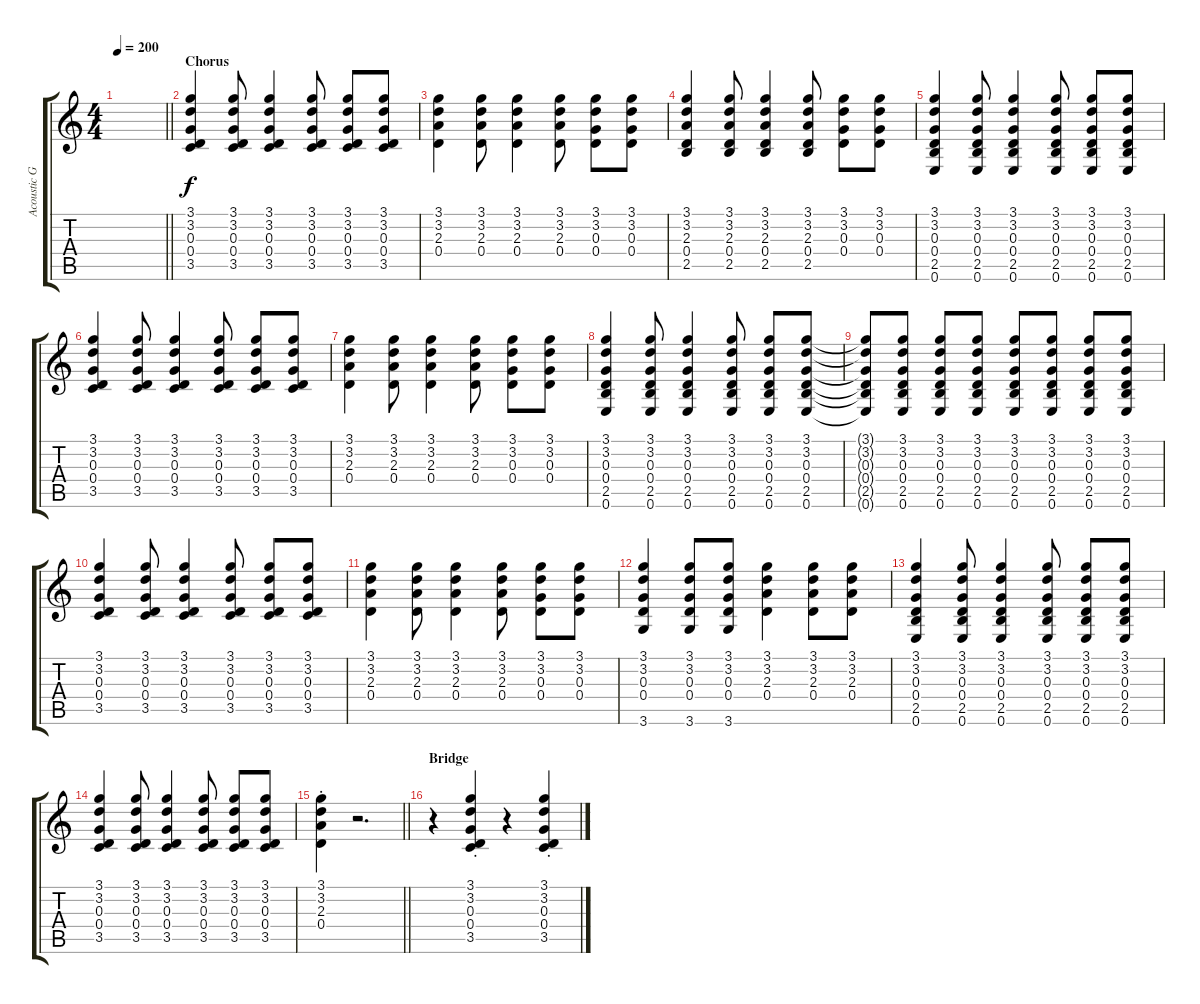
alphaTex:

\track ("Acoustic Guitar 1" "Acoustic G") {instrument acousticguitarsteel}
\staff {score tabs}
\tuning (E4 B3 G3 D3 A2 E2) {hide}
\ts (4 4)
\tempo 200
\clef g2
\barLineRight lightlight
\ks c
|
\section ("" "Chorus")
(3.1 3.2 0.3 0.4 3.5).4 (3.1 3.2 0.3 0.4 3.5).8 (3.1 3.2 0.3 0.4 3.5).4 (3.1 3.2 0.3 0.4 3.5).8 (3.1 3.2 0.3 0.4 3.5).8 (3.1 3.2 0.3 0.4 3.5).8 |
(3.1 3.2 2.3 0.4).4 (3.1 3.2 2.3 0.4).8 (3.1 3.2 2.3 0.4).4 (3.1 3.2 2.3 0.4).8 (3.1 3.2 0.3 0.4).8 (3.1 3.2 0.3 0.4).8 |
(3.1 3.2 2.3 0.4 2.5).4 (3.1 3.2 2.3 0.4 2.5).8 (3.1 3.2 2.3 0.4 2.5).4 (3.1 3.2 2.3 0.4 2.5).8 (3.1 3.2 0.3 0.4).8 (3.1 3.2 0.3 0.4).8 |
(3.1 3.2 0.3 0.4 2.5 0.6).4 (3.1 3.2 0.3 0.4 2.5 0.6).8 (3.1 3.2 0.3 0.4 2.5 0.6).4 (3.1 3.2 0.3 0.4 2.5 0.6).8 (3.1 3.2 0.3 0.4 2.5 0.6).8 (3.1 3.2 0.3 0.4 2.5 0.6).8 |
(3.1 3.2 0.3 0.4 3.5).4 (3.1 3.2 0.3 0.4 3.5).8 (3.1 3.2 0.3 0.4 3.5).4 (3.1 3.2 0.3 0.4 3.5).8 (3.1 3.2 0.3 0.4 3.5).8 (3.1 3.2 0.3 0.4 3.5).8 |
(3.1 3.2 2.3 0.4).4 (3.1 3.2 2.3 0.4).8 (3.1 3.2 2.3 0.4).4 (3.1 3.2 2.3 0.4).8 (3.1 3.2 0.3 0.4).8 (3.1 3.2 0.3 0.4).8 |
(3.1 3.2 0.3 0.4 2.5 0.6).4 (3.1 3.2 0.3 0.4 2.5 0.6).8 (3.1 3.2 0.3 0.4 2.5 0.6).4 (3.1 3.2 0.3 0.4 2.5 0.6).8 (3.1 3.2 0.3 0.4 2.5 0.6).8 (3.1 3.2 0.3 0.4 2.5 0.6).8 |
(3.1{t} 3.2{t} 0.3{t} 0.4{t} 2.5{t} 0.6{t}).8 (3.1 3.2 0.3 0.4 2.5 0.6).8 (3.1 3.2 0.3 0.4 2.5 0.6).8 (3.1 3.2 0.3 0.4 2.5 0.6).8 (3.1 3.2 0.3 0.4 2.5 0.6).8 (3.1 3.2 0.3 0.4 2.5 0.6).8 (3.1 3.2 0.3 0.4 2.5 0.6).8 (3.1 3.2 0.3 0.4 2.5 0.6).8 |
(3.1 3.2 0.3 0.4 3.5).4 (3.1 3.2 0.3 0.4 3.5).8 (3.1 3.2 0.3 0.4 3.5).4 (3.1 3.2 0.3 0.4 3.5).8 (3.1 3.2 0.3 0.4 3.5).8 (3.1 3.2 0.3 0.4 3.5).8 |
(3.1 3.2 2.3 0.4).4 (3.1 3.2 2.3 0.4).8 (3.1 3.2 2.3 0.4).4 (3.1 3.2 2.3 0.4).8 (3.1 3.2 0.3 0.4).8 (3.1 3.2 0.3 0.4).8 |
(3.1 3.2 0.3 0.4 3.6).4 (3.1 3.2 0.3 0.4 3.6).8 (3.1 3.2 0.3 0.4 3.6).8 (3.1 3.2 2.3 0.4).4 (3.1 3.2 2.3 0.4).8 (3.1 3.2 2.3 0.4).8 |
(3.1 3.2 0.3 0.4 2.5 0.6).4 (3.1 3.2 0.3 0.4 2.5 0.6).8 (3.1 3.2 0.3 0.4 2.5 0.6).4 (3.1 3.2 0.3 0.4 2.5 0.6).8 (3.1 3.2 0.3 0.4 2.5 0.6).8 (3.1 3.2 0.3 0.4 2.5 0.6).8 |
(3.1 3.2 0.3 0.4 3.5).4 (3.1 3.2 0.3 0.4 3.5).8 (3.1 3.2 0.3 0.4 3.5).4 (3.1 3.2 0.3 0.4 3.5).8 (3.1 3.2 0.3 0.4 3.5).8 (3.1 3.2 0.3 0.4 3.5).8 |
\barLineRight lightlight
(3.1{st} 3.2{st} 2.3{st} 0.4{st}).4 r.2{d} |
\section ("" "Bridge")
r.4 (3.1{st} 3.2{st} 0.3{st} 0.4{st} 3.5{st}).4 r.4 (3.1{st} 3.2{st} 0.3{st} 0.4{st} 3.5{st}).4
